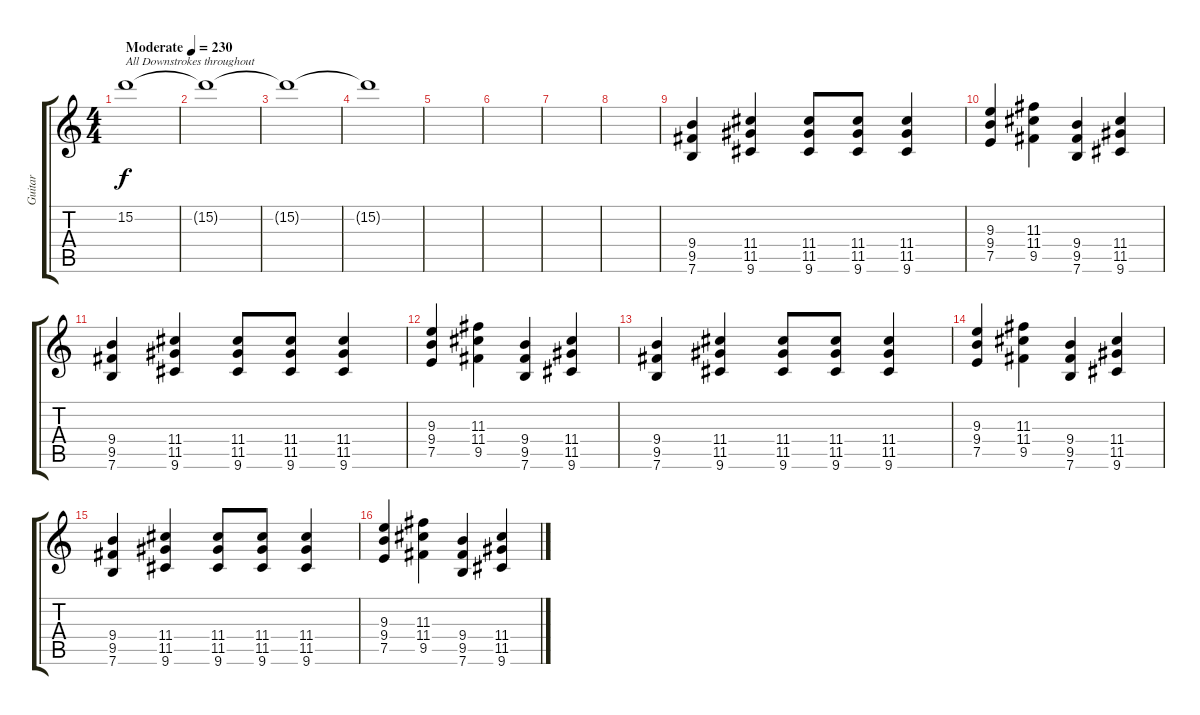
\track ("Guitar" "Guitar") {instrument distortionguitar}
\staff {score tabs}
\tuning (E4 B3 G3 D3 A2 E2) {hide}
\ts (4 4)
\tempo (230 "Moderate")
\clef g2
\ks c
15.2.1{txt "All Downstrokes throughout" dy f instrument distortionguitar} |
15.2{t}.1 |
15.2{t}.1 |
15.2{t}.1 |
|
|
|
|
(9.4 9.5 7.6).4 (11.4 11.5 9.6).4 (11.4 11.5 9.6).8 (11.4 11.5 9.6).8 (11.4 11.5 9.6).4 |
(9.3 9.4 7.5).4 (11.3 11.4 9.5).4 (9.4 9.5 7.6).4 (11.4 11.5 9.6).4 |
(9.4 9.5 7.6).4 (11.4 11.5 9.6).4 (11.4 11.5 9.6).8 (11.4 11.5 9.6).8 (11.4 11.5 9.6).4 |
(9.3 9.4 7.5).4 (11.3 11.4 9.5).4 (9.4 9.5 7.6).4 (11.4 11.5 9.6).4 |
(9.4 9.5 7.6).4 (11.4 11.5 9.6).4 (11.4 11.5 9.6).8 (11.4 11.5 9.6).8 (11.4 11.5 9.6).4 |
(9.3 9.4 7.5).4 (11.3 11.4 9.5).4 (9.4 9.5 7.6).4 (11.4 11.5 9.6).4 |
(9.4 9.5 7.6).4 (11.4 11.5 9.6).4 (11.4 11.5 9.6).8 (11.4 11.5 9.6).8 (11.4 11.5 9.6).4 |
(9.3 9.4 7.5).4 (11.3 11.4 9.5).4 (9.4 9.5 7.6).4 (11.4 11.5 9.6).4
